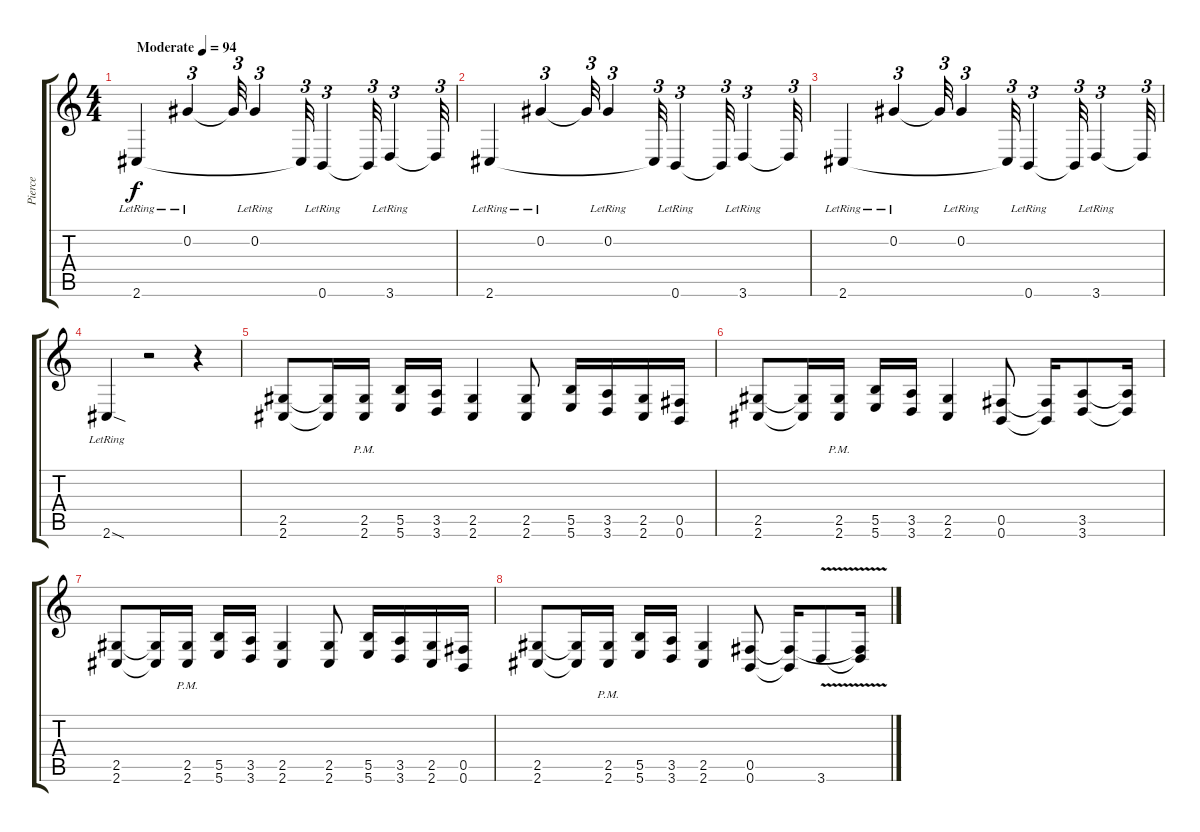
\track ("Pierce" "Pierce") {instrument distortionguitar}
\staff {score tabs}
\tuning (Db4 Ab3 E3 B2 Gb2 B1) {hide}
\ts (4 4)
\tempo (94 "Moderate")
\clef g2
\ks c
2.6{lr}.4{dy f instrument distortionguitar} 0.2{lr}.4{tu (3 2)} 0.2{t}.32{tu (3 2)} 0.2{lr}.4{tu (3 2)} 2.6{t}.32{tu (3 2)} 0.6{lr}.4{tu (3 2)} 0.6{t}.32{tu (3 2)} 3.6{lr}.4{tu (3 2)} 3.6{t}.32{tu (3 2)} |
2.6{lr}.4 0.2{lr}.4{tu (3 2)} 0.2{t}.32{tu (3 2)} 0.2{lr}.4{tu (3 2)} 2.6{t}.32{tu (3 2)} 0.6{lr}.4{tu (3 2)} 0.6{t}.32{tu (3 2)} 3.6{lr}.4{tu (3 2)} 3.6{t}.32{tu (3 2)} |
2.6{lr}.4 0.2{lr}.4{tu (3 2)} 0.2{t}.32{tu (3 2)} 0.2{lr}.4{tu (3 2)} 2.6{t}.32{tu (3 2)} 0.6{lr}.4{tu (3 2)} 0.6{t}.32{tu (3 2)} 3.6{lr}.4{tu (3 2)} 3.6{t}.32{tu (3 2)} |
2.6{sod lr}.4 r.2 r.4 |
(2.5 2.6).8 (2.5{t} 2.6{t}).16 (2.5{pm} 2.6).16 (5.5 5.6).16 (3.5 3.6).16 (2.5 2.6).4 (2.5 2.6).8 (5.5 5.6).16 (3.5 3.6).16 (2.5 2.6).16 (0.5 0.6).16 |
(2.5 2.6).8 (2.5{t} 2.6{t}).16 (2.5{pm} 2.6).16 (5.5 5.6).16 (3.5 3.6).16 (2.5 2.6).4 (0.5 0.6).8 (0.5{t} 0.6{t}).16 (3.5 3.6).8 (3.5{t} 3.6{t}).16 |
(2.5 2.6).8 (2.5{t} 2.6{t}).16 (2.5{pm} 2.6).16 (5.5 5.6).16 (3.5 3.6).16 (2.5 2.6).4 (2.5 2.6).8 (5.5 5.6).16 (3.5 3.6).16 (2.5 2.6).16 (0.5 0.6).16 |
(2.5 2.6).8 (2.5{t} 2.6{t}).16 (2.5{pm} 2.6).16 (5.5 5.6).16 (3.5 3.6).16 (2.5 2.6).4 (0.5 0.6).8 (0.5{t} 0.6{t}).16 3.6{v}.8 (0.5{t} 3.6{t}).16
